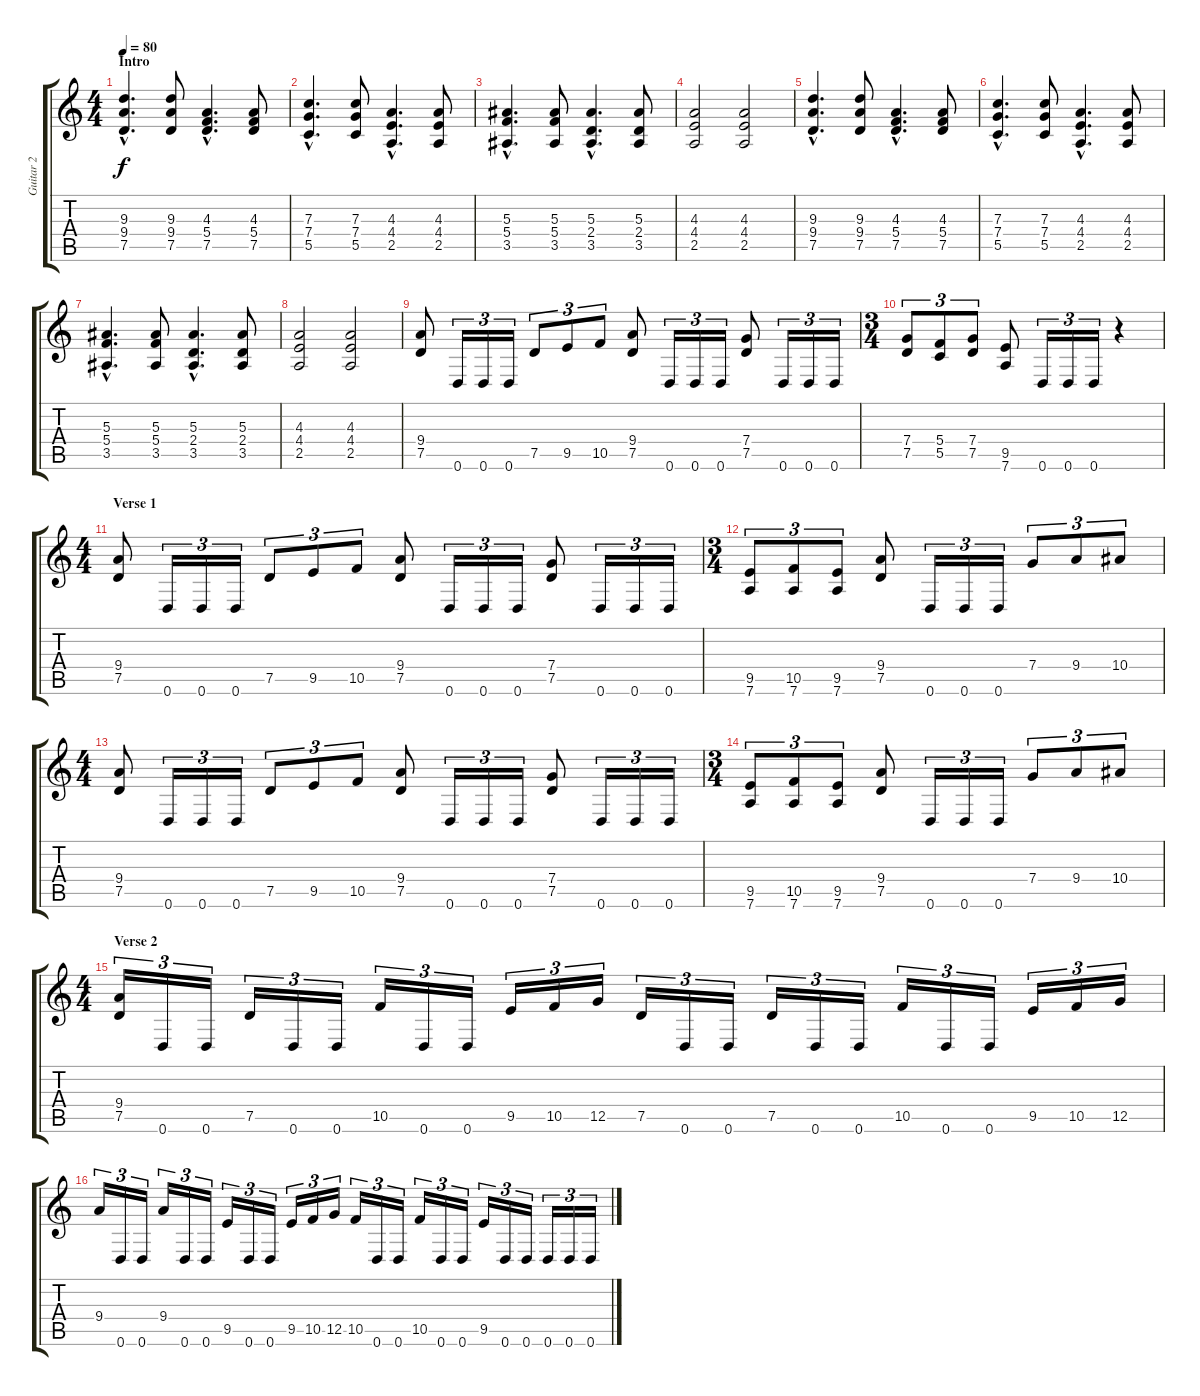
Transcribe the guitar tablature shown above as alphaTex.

\track ("Guitar 2" "Guitar 2") {instrument distortionguitar}
\staff {score tabs}
\tuning (D4 A3 F3 C3 G2 D2) {hide}
\ts (4 4)
\section ("" "Intro")
\tempo 80
\clef g2
\ks c
(9.3{hac} 9.4{hac} 7.5{hac}).4{d dy f instrument distortionguitar} (9.3 9.4 7.5).8 (4.3{hac} 5.4{hac} 7.5{hac}).4{d} (4.3 5.4 7.5).8 |
(7.3{hac} 7.4{hac} 5.5{hac}).4{d} (7.3 7.4 5.5).8 (4.3{hac} 4.4{hac} 2.5{hac}).4{d} (4.3 4.4 2.5).8 |
(5.3{hac} 5.4{hac} 3.5{hac}).4{d} (5.3 5.4 3.5).8 (5.3{hac} 2.4{hac} 3.5{hac}).4{d} (5.3 2.4 3.5).8 |
(4.3 4.4 2.5).2 (4.3 4.4 2.5).2 |
(9.3{hac} 9.4{hac} 7.5{hac}).4{d} (9.3 9.4 7.5).8 (4.3{hac} 5.4{hac} 7.5{hac}).4{d} (4.3 5.4 7.5).8 |
(7.3{hac} 7.4{hac} 5.5{hac}).4{d} (7.3 7.4 5.5).8 (4.3{hac} 4.4{hac} 2.5{hac}).4{d} (4.3 4.4 2.5).8 |
(5.3{hac} 5.4{hac} 3.5{hac}).4{d} (5.3 5.4 3.5).8 (5.3{hac} 2.4{hac} 3.5{hac}).4{d} (5.3 2.4 3.5).8 |
(4.3 4.4 2.5).2 (4.3 4.4 2.5).2 |
(9.4 7.5).8 0.6.16{tu (3 2)} 0.6.16{tu (3 2)} 0.6.16{tu (3 2)} 7.5.8{tu (3 2)} 9.5.8{tu (3 2)} 10.5.8{tu (3 2)} (9.4 7.5).8 0.6.16{tu (3 2)} 0.6.16{tu (3 2)} 0.6.16{tu (3 2)} (7.4 7.5).8 0.6.16{tu (3 2)} 0.6.16{tu (3 2)} 0.6.16{tu (3 2)} |
\ts (3 4)
(7.4 7.5).8{tu (3 2)} (5.4 5.5).8{tu (3 2)} (7.4 7.5).8{tu (3 2)} (9.5 7.6).8 0.6.16{tu (3 2)} 0.6.16{tu (3 2)} 0.6.16{tu (3 2)} r.4 |
\ts (4 4)
\section ("" "Verse 1")
(9.4 7.5).8 0.6.16{tu (3 2)} 0.6.16{tu (3 2)} 0.6.16{tu (3 2)} 7.5.8{tu (3 2)} 9.5.8{tu (3 2)} 10.5.8{tu (3 2)} (9.4 7.5).8 0.6.16{tu (3 2)} 0.6.16{tu (3 2)} 0.6.16{tu (3 2)} (7.4 7.5).8 0.6.16{tu (3 2)} 0.6.16{tu (3 2)} 0.6.16{tu (3 2)} |
\ts (3 4)
(9.5 7.6).8{tu (3 2)} (10.5 7.6).8{tu (3 2)} (9.5 7.6).8{tu (3 2)} (9.4 7.5).8 0.6.16{tu (3 2)} 0.6.16{tu (3 2)} 0.6.16{tu (3 2)} 7.4.8{tu (3 2)} 9.4.8{tu (3 2)} 10.4.8{tu (3 2)} |
\ts (4 4)
(9.4 7.5).8 0.6.16{tu (3 2)} 0.6.16{tu (3 2)} 0.6.16{tu (3 2)} 7.5.8{tu (3 2)} 9.5.8{tu (3 2)} 10.5.8{tu (3 2)} (9.4 7.5).8 0.6.16{tu (3 2)} 0.6.16{tu (3 2)} 0.6.16{tu (3 2)} (7.4 7.5).8 0.6.16{tu (3 2)} 0.6.16{tu (3 2)} 0.6.16{tu (3 2)} |
\ts (3 4)
(9.5 7.6).8{tu (3 2)} (10.5 7.6).8{tu (3 2)} (9.5 7.6).8{tu (3 2)} (9.4 7.5).8 0.6.16{tu (3 2)} 0.6.16{tu (3 2)} 0.6.16{tu (3 2)} 7.4.8{tu (3 2)} 9.4.8{tu (3 2)} 10.4.8{tu (3 2)} |
\ts (4 4)
\section ("" "Verse 2")
(9.4 7.5).16{tu (3 2)} 0.6.16{tu (3 2)} 0.6.16{tu (3 2)} 7.5.16{tu (3 2)} 0.6.16{tu (3 2)} 0.6.16{tu (3 2)} 10.5.16{tu (3 2)} 0.6.16{tu (3 2)} 0.6.16{tu (3 2)} 9.5.16{tu (3 2)} 10.5.16{tu (3 2)} 12.5.16{tu (3 2)} 7.5.16{tu (3 2)} 0.6.16{tu (3 2)} 0.6.16{tu (3 2)} 7.5.16{tu (3 2)} 0.6.16{tu (3 2)} 0.6.16{tu (3 2)} 10.5.16{tu (3 2)} 0.6.16{tu (3 2)} 0.6.16{tu (3 2)} 9.5.16{tu (3 2)} 10.5.16{tu (3 2)} 12.5.16{tu (3 2)} |
9.4.16{tu (3 2)} 0.6.16{tu (3 2)} 0.6.16{tu (3 2)} 9.4.16{tu (3 2)} 0.6.16{tu (3 2)} 0.6.16{tu (3 2)} 9.5.16{tu (3 2)} 0.6.16{tu (3 2)} 0.6.16{tu (3 2)} 9.5.16{tu (3 2)} 10.5.16{tu (3 2)} 12.5.16{tu (3 2)} 10.5.16{tu (3 2)} 0.6.16{tu (3 2)} 0.6.16{tu (3 2)} 10.5.16{tu (3 2)} 0.6.16{tu (3 2)} 0.6.16{tu (3 2)} 9.5.16{tu (3 2)} 0.6.16{tu (3 2)} 0.6.16{tu (3 2)} 0.6.16{tu (3 2)} 0.6.16{tu (3 2)} 0.6.16{tu (3 2)}
